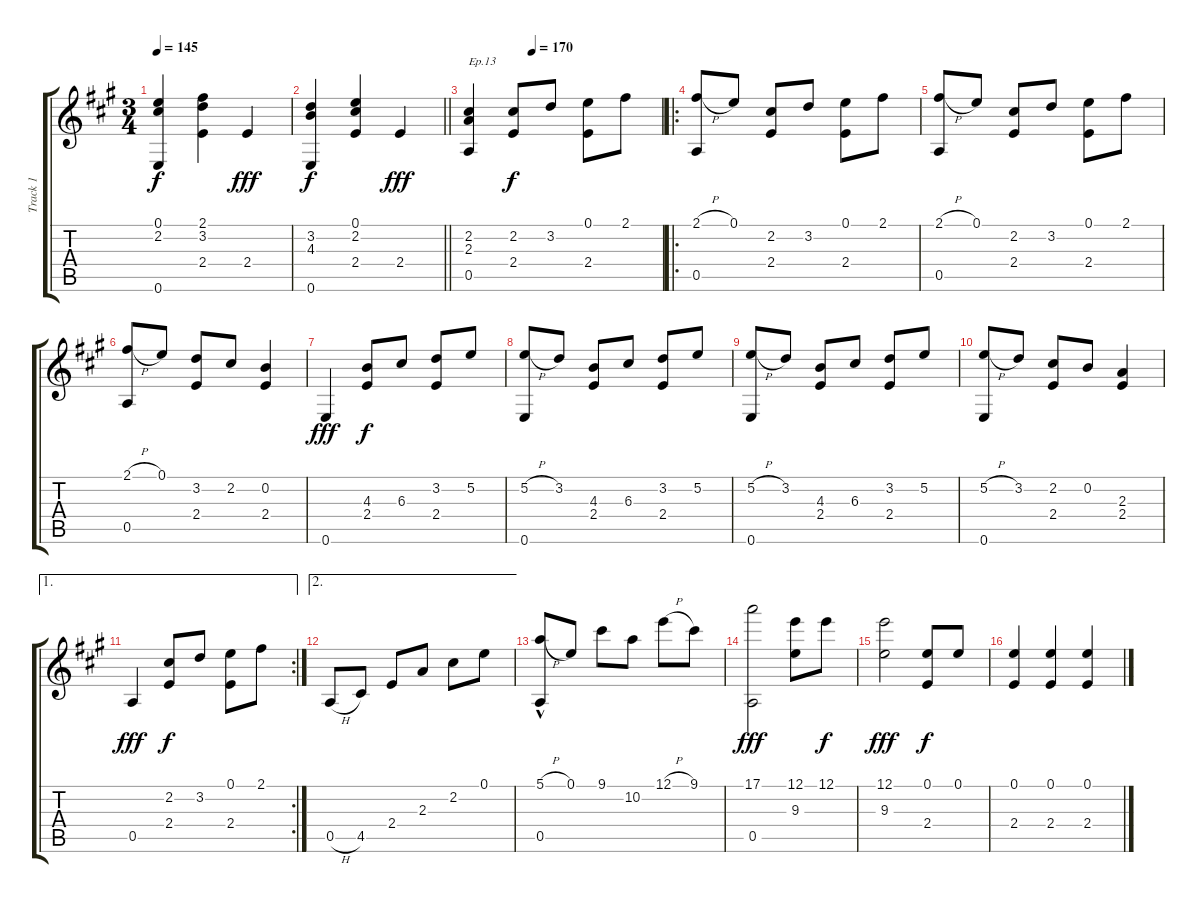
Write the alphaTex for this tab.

\track ("Track 1" "Track 1") {instrument acousticguitarnylon}
\staff {score tabs}
\tuning (E4 B3 G3 D3 A2 E2) {hide}
\ts (3 4)
\tempo 145
\clef g2
\ks a
(0.1 2.2 0.6).4{dy f} (2.1 3.2 2.4).4 2.4.4{dy fff} |
\barLineRight lightlight
(3.2 4.3 0.6).4{dy f} (0.1 2.2 2.4).4 2.4.4{dy fff} |
\tempo (170 0.3333333333333333)
(2.2 2.3 0.5).4{txt "Ep.13"} (2.2 2.4).8{dy f} 3.2.8 (0.1 2.4).8 2.1.8 |
\ro
(2.1{h} 0.5).8 0.1.8 (2.2 2.4).8 3.2.8 (0.1 2.4).8 2.1.8 |
(2.1{h} 0.5).8 0.1.8 (2.2 2.4).8 3.2.8 (0.1 2.4).8 2.1.8 |
(2.1{h} 0.5).8 0.1.8 (3.2 2.4).8 2.2.8 (0.2 2.4).4 |
0.6.4{dy fff} (4.3 2.4).8{dy f} 6.3.8 (3.2 2.4).8 5.2.8 |
(5.2{h} 0.6).8 3.2.8 (4.3 2.4).8 6.3.8 (3.2 2.4).8 5.2.8 |
(5.2{h} 0.6).8 3.2.8 (4.3 2.4).8 6.3.8 (3.2 2.4).8 5.2.8 |
(5.2{h} 0.6).8 3.2.8 (2.2 2.4).8 0.2.8 (2.3 2.4).4 |
\ae 1
\rc 2
0.5.4{dy fff} (2.2 2.4).8{dy f} 3.2.8 (0.1 2.4).8 2.1.8 |
\ae 2
0.5{h}.8 4.5.8 2.4.8 2.3.8 2.2.8 0.1.8 |
(5.1{h} 0.5{hac}).8 0.1.8 9.1.8 10.2.8 12.1{h}.8 9.1.8 |
(17.1 0.5).2{dy fff} (12.1 9.3).8 12.1.8{dy f} |
(12.1 9.3).2{dy fff} (0.1 2.4).8{dy f} 0.1.8 |
(0.1 2.4).4 (0.1 2.4).4 (0.1 2.4).4
